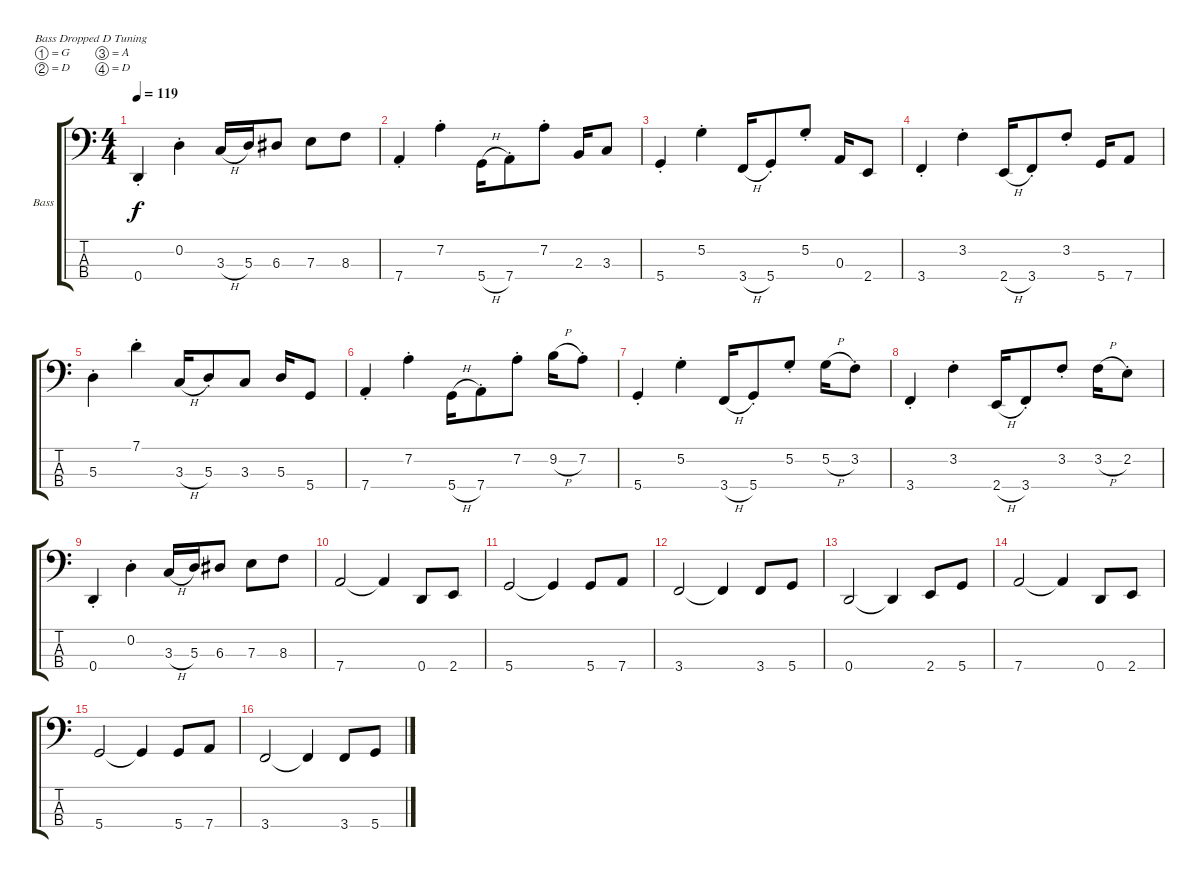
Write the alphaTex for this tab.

\defaultSystemsLayout 4
\bracketExtendMode groupsimilarinstruments
\firstSystemTrackNameOrientation horizontal
\otherSystemsTrackNameOrientation horizontal
\track ("Electric Bass" "Bass") {instrument electricbassfinger}
\staff {score tabs}
\tuning (G2 D2 A1 D1)
\ts (4 4)
\tempo 119
\clef f4
\ks c
0.4{st}.4{dy f} 0.2{st}.4 3.3{h}.16 5.3.16 6.3.8 7.3.8 8.3.8 |
7.4{st}.4 7.2{st}.4 5.4{h}.16 7.4{st}.8 7.2{st}.8 2.3.16 3.3.8 |
5.4{st}.4 5.2{st}.4 3.4{h}.16 5.4{st}.8 5.2{st}.8 0.3.16 2.4.8 |
3.4{st}.4 3.2{st}.4 2.4{h}.16 3.4{st}.8 3.2{st}.8 5.4.16 7.4.8 |
5.3{st}.4 7.1{st}.4 3.3{h}.16 5.3{st}.8 3.3.8 5.3.16 5.4.8 |
7.4{st}.4 7.2{st}.4 5.4{h}.16 7.4{st}.8 7.2{st}.8 9.2{h}.16 7.2{st}.8 |
5.4{st}.4 5.2{st}.4 3.4{h}.16 5.4{st}.8 5.2{st}.8 5.2{h}.16 3.2{st}.8 |
3.4{st}.4 3.2{st}.4 2.4{h}.16 3.4{st}.8 3.2{st}.8 3.2{h}.16 2.2{st}.8 |
0.4{st}.4 0.2{st}.4 3.3{h}.16 5.3.16 6.3.8 7.3.8 8.3.8 |
7.4.2 7.4{t}.4 0.4.8 2.4.8 |
5.4.2 5.4{t}.4 5.4.8 7.4.8 |
3.4.2 3.4{t}.4 3.4.8 5.4.8 |
0.4.2 0.4{t}.4 2.4.8 5.4.8 |
7.4.2 7.4{t}.4 0.4.8 2.4.8 |
5.4.2 5.4{t}.4 5.4.8 7.4.8 |
3.4.2 3.4{t}.4 3.4.8 5.4.8
